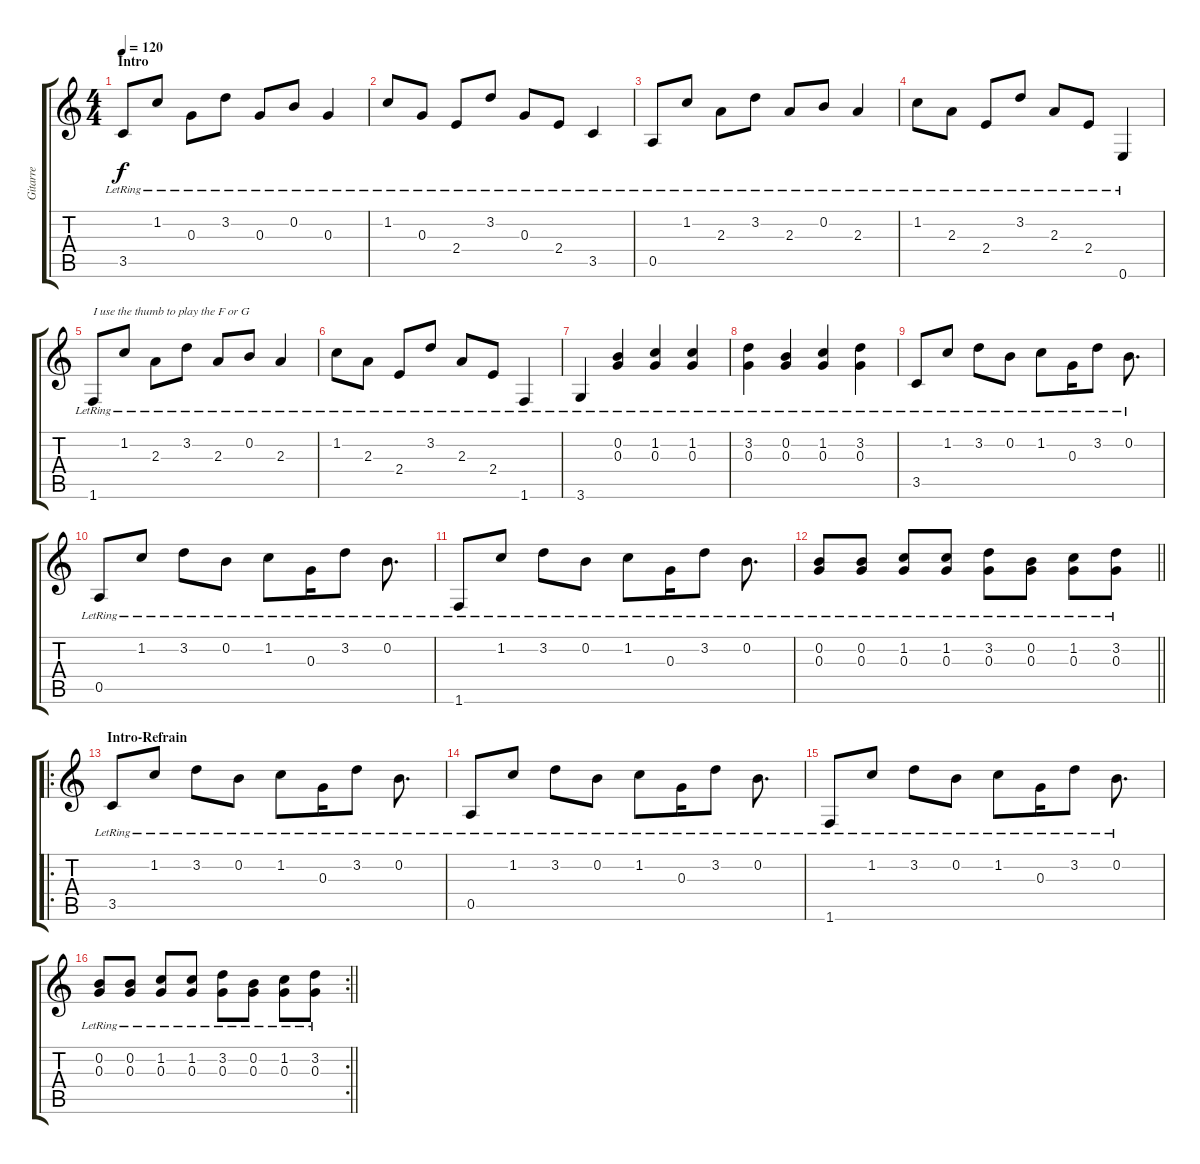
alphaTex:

\track ("Gitarre" "Gitarre") {instrument acousticguitarsteel}
\staff {score tabs}
\tuning (E4 B3 G3 D3 A2 E2) {hide}
\ts (4 4)
\section ("" "Intro")
\tempo 120
\clef g2
\ks c
3.5{lr}.8{dy f instrument acousticguitarsteel} 1.2{lr}.8 0.3{lr}.8 3.2{lr}.8 0.3{lr}.8 0.2{lr}.8 0.3{lr}.4 |
1.2{lr}.8 0.3{lr}.8 2.4{lr}.8 3.2{lr}.8 0.3{lr}.8 2.4{lr}.8 3.5{lr}.4 |
0.5{lr}.8 1.2{lr}.8 2.3{lr}.8 3.2{lr}.8 2.3{lr}.8 0.2{lr}.8 2.3{lr}.4 |
1.2{lr}.8 2.3{lr}.8 2.4{lr}.8 3.2{lr}.8 2.3{lr}.8 2.4{lr}.8 0.6{lr}.4 |
1.6{lr}.8{txt "I use the thumb to play the F or G"} 1.2{lr}.8 2.3{lr}.8 3.2{lr}.8 2.3{lr}.8 0.2{lr}.8 2.3{lr}.4 |
1.2{lr}.8 2.3{lr}.8 2.4{lr}.8 3.2{lr}.8 2.3{lr}.8 2.4{lr}.8 1.6{lr}.4 |
3.6{lr}.4 (0.2{lr} 0.3{lr}).4 (1.2{lr} 0.3{lr}).4 (1.2{lr} 0.3{lr}).4 |
(3.2{lr} 0.3{lr}).4 (0.2{lr} 0.3{lr}).4 (1.2{lr} 0.3{lr}).4 (3.2{lr} 0.3{lr}).4 |
3.5{lr}.8 1.2{lr}.8 3.2{lr}.8 0.2{lr}.8 1.2{lr}.8 0.3{lr}.16 3.2{lr}.8 0.2{lr}.8{d} |
0.5{lr}.8 1.2{lr}.8 3.2{lr}.8 0.2{lr}.8 1.2{lr}.8 0.3{lr}.16 3.2{lr}.8 0.2{lr}.8{d} |
1.6{lr}.8 1.2{lr}.8 3.2{lr}.8 0.2{lr}.8 1.2{lr}.8 0.3{lr}.16 3.2{lr}.8 0.2{lr}.8{d} |
\barLineRight lightlight
(0.2{lr} 0.3{lr}).8 (0.2{lr} 0.3{lr}).8 (1.2{lr} 0.3{lr}).8 (1.2{lr} 0.3{lr}).8 (3.2{lr} 0.3{lr}).8 (0.2{lr} 0.3{lr}).8 (1.2{lr} 0.3{lr}).8 (3.2{lr} 0.3{lr}).8 |
\ro
\section ("" "Intro-Refrain")
3.5{lr}.8 1.2{lr}.8 3.2{lr}.8 0.2{lr}.8 1.2{lr}.8 0.3{lr}.16 3.2{lr}.8 0.2{lr}.8{d} |
0.5{lr}.8 1.2{lr}.8 3.2{lr}.8 0.2{lr}.8 1.2{lr}.8 0.3{lr}.16 3.2{lr}.8 0.2{lr}.8{d} |
1.6{lr}.8 1.2{lr}.8 3.2{lr}.8 0.2{lr}.8 1.2{lr}.8 0.3{lr}.16 3.2{lr}.8 0.2{lr}.8{d} |
\rc 2
\barLineRight lightlight
(0.2{lr} 0.3{lr}).8 (0.2{lr} 0.3{lr}).8 (1.2{lr} 0.3{lr}).8 (1.2{lr} 0.3{lr}).8 (3.2{lr} 0.3{lr}).8 (0.2{lr} 0.3{lr}).8 (1.2{lr} 0.3{lr}).8 (3.2{lr} 0.3{lr}).8
